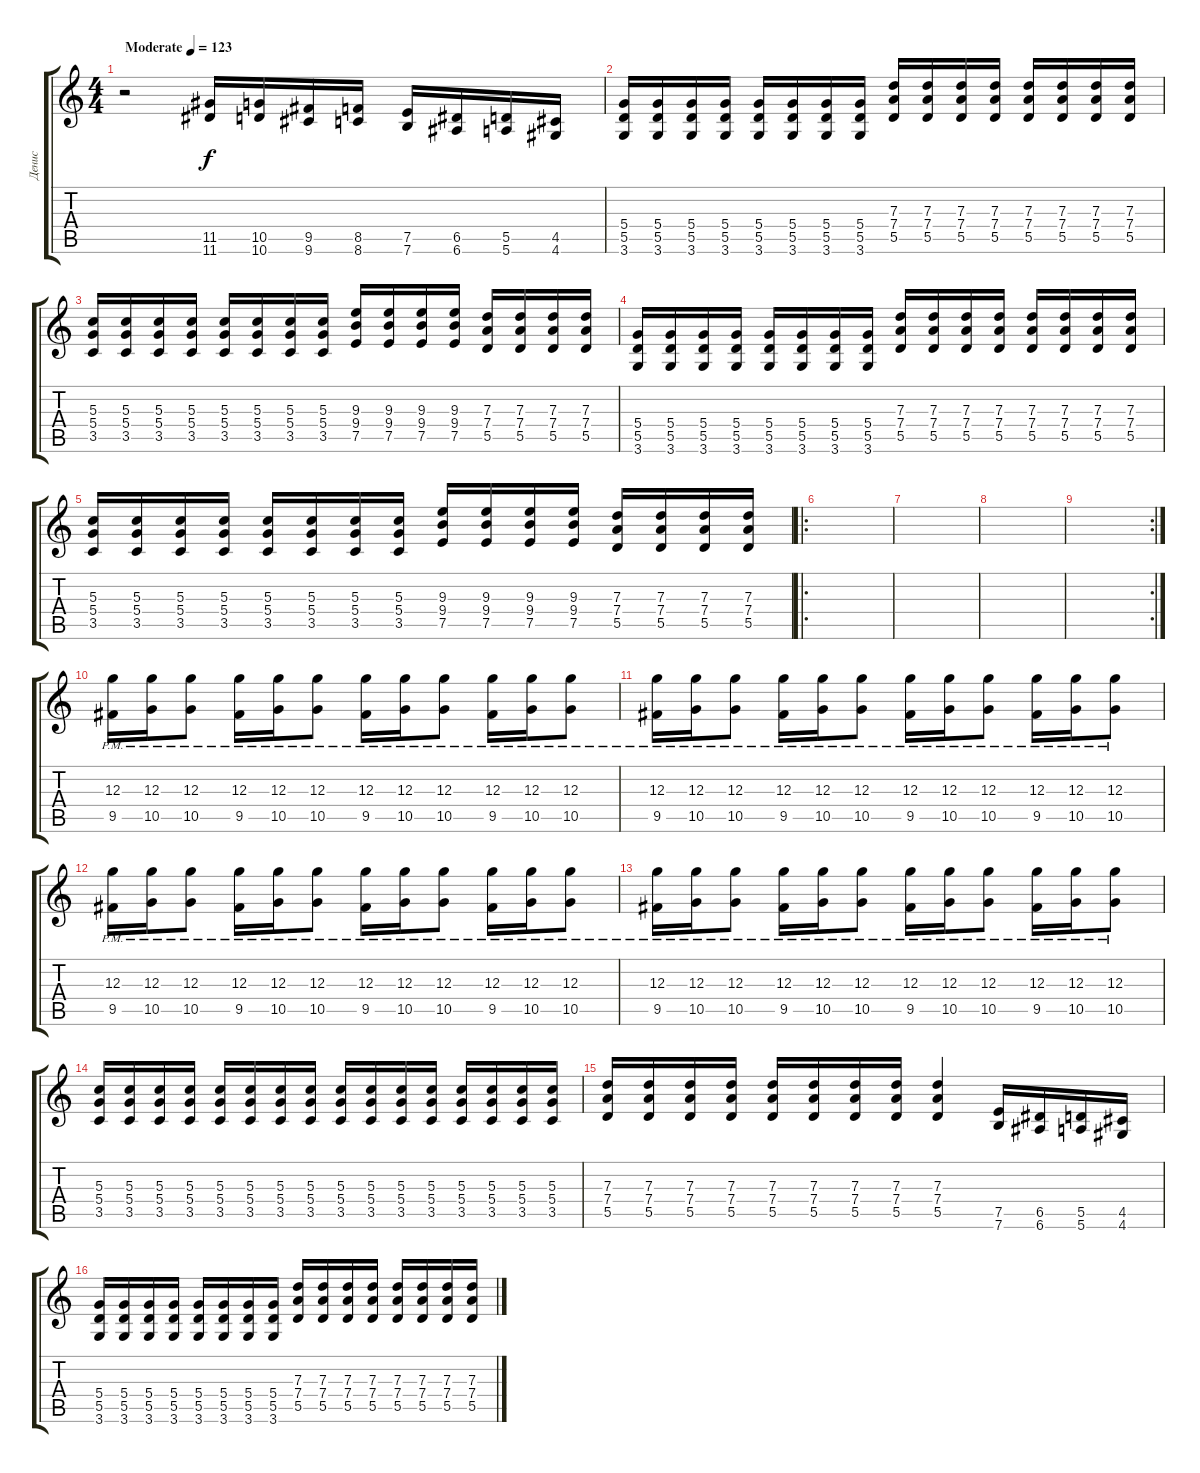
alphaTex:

\track ("Денис" "Денис") {instrument distortionguitar}
\staff {score tabs}
\tuning (E4 B3 G3 D3 A2 E2) {hide}
\ts (4 4)
\tempo (123 "Moderate")
\clef g2
\ks c
r.2{dy f instrument distortionguitar} (11.5 11.6).16{instrument guitarfretnoise} (10.5 10.6).16 (9.5 9.6).16 (8.5 8.6).16 (7.5 7.6).16 (6.5 6.6).16 (5.5 5.6).16 (4.5 4.6).16 |
(5.4 5.5 3.6).16{instrument distortionguitar} (5.4 5.5 3.6).16 (5.4 5.5 3.6).16 (5.4 5.5 3.6).16 (5.4 5.5 3.6).16 (5.4 5.5 3.6).16 (5.4 5.5 3.6).16 (5.4 5.5 3.6).16 (7.3 7.4 5.5).16 (7.3 7.4 5.5).16 (7.3 7.4 5.5).16 (7.3 7.4 5.5).16 (7.3 7.4 5.5).16 (7.3 7.4 5.5).16 (7.3 7.4 5.5).16 (7.3 7.4 5.5).16 |
(5.3 5.4 3.5).16 (5.3 5.4 3.5).16 (5.3 5.4 3.5).16 (5.3 5.4 3.5).16 (5.3 5.4 3.5).16 (5.3 5.4 3.5).16 (5.3 5.4 3.5).16 (5.3 5.4 3.5).16 (9.3 9.4 7.5).16 (9.3 9.4 7.5).16 (9.3 9.4 7.5).16 (9.3 9.4 7.5).16 (7.3 7.4 5.5).16 (7.3 7.4 5.5).16 (7.3 7.4 5.5).16 (7.3 7.4 5.5).16 |
(5.4 5.5 3.6).16 (5.4 5.5 3.6).16 (5.4 5.5 3.6).16 (5.4 5.5 3.6).16 (5.4 5.5 3.6).16 (5.4 5.5 3.6).16 (5.4 5.5 3.6).16 (5.4 5.5 3.6).16 (7.3 7.4 5.5).16 (7.3 7.4 5.5).16 (7.3 7.4 5.5).16 (7.3 7.4 5.5).16 (7.3 7.4 5.5).16 (7.3 7.4 5.5).16 (7.3 7.4 5.5).16 (7.3 7.4 5.5).16 |
(5.3 5.4 3.5).16 (5.3 5.4 3.5).16 (5.3 5.4 3.5).16 (5.3 5.4 3.5).16 (5.3 5.4 3.5).16 (5.3 5.4 3.5).16 (5.3 5.4 3.5).16 (5.3 5.4 3.5).16 (9.3 9.4 7.5).16 (9.3 9.4 7.5).16 (9.3 9.4 7.5).16 (9.3 9.4 7.5).16 (7.3 7.4 5.5).16 (7.3 7.4 5.5).16 (7.3 7.4 5.5).16 (7.3 7.4 5.5).16 |
\ro
|
|
|
\rc 2
|
(12.3{pm} 9.5{pm}).16 (12.3{pm} 10.5{pm}).16 (12.3{pm} 10.5{pm}).8 (12.3{pm} 9.5{pm}).16 (12.3{pm} 10.5{pm}).16 (12.3{pm} 10.5{pm}).8 (12.3{pm} 9.5{pm}).16 (12.3{pm} 10.5{pm}).16 (12.3{pm} 10.5{pm}).8 (12.3{pm} 9.5{pm}).16 (12.3{pm} 10.5{pm}).16 (12.3{pm} 10.5{pm}).8 |
(12.3{pm} 9.5{pm}).16 (12.3{pm} 10.5{pm}).16 (12.3{pm} 10.5{pm}).8 (12.3{pm} 9.5{pm}).16 (12.3{pm} 10.5{pm}).16 (12.3{pm} 10.5{pm}).8 (12.3{pm} 9.5{pm}).16 (12.3{pm} 10.5{pm}).16 (12.3{pm} 10.5{pm}).8 (12.3{pm} 9.5{pm}).16 (12.3{pm} 10.5{pm}).16 (12.3{pm} 10.5{pm}).8 |
(12.3{pm} 9.5{pm}).16 (12.3{pm} 10.5{pm}).16 (12.3{pm} 10.5{pm}).8 (12.3{pm} 9.5{pm}).16 (12.3{pm} 10.5{pm}).16 (12.3{pm} 10.5{pm}).8 (12.3{pm} 9.5{pm}).16 (12.3{pm} 10.5{pm}).16 (12.3{pm} 10.5{pm}).8 (12.3{pm} 9.5{pm}).16 (12.3{pm} 10.5{pm}).16 (12.3{pm} 10.5{pm}).8 |
(12.3{pm} 9.5{pm}).16 (12.3{pm} 10.5{pm}).16 (12.3{pm} 10.5{pm}).8 (12.3{pm} 9.5{pm}).16 (12.3{pm} 10.5{pm}).16 (12.3{pm} 10.5{pm}).8 (12.3{pm} 9.5{pm}).16 (12.3{pm} 10.5{pm}).16 (12.3{pm} 10.5{pm}).8 (12.3{pm} 9.5{pm}).16 (12.3{pm} 10.5{pm}).16 (12.3{pm} 10.5{pm}).8 |
(5.3 5.4 3.5).16 (5.3 5.4 3.5).16 (5.3 5.4 3.5).16 (5.3 5.4 3.5).16 (5.3 5.4 3.5).16 (5.3 5.4 3.5).16 (5.3 5.4 3.5).16 (5.3 5.4 3.5).16 (5.3 5.4 3.5).16 (5.3 5.4 3.5).16 (5.3 5.4 3.5).16 (5.3 5.4 3.5).16 (5.3 5.4 3.5).16 (5.3 5.4 3.5).16 (5.3 5.4 3.5).16 (5.3 5.4 3.5).16 |
(7.3 7.4 5.5).16 (7.3 7.4 5.5).16 (7.3 7.4 5.5).16 (7.3 7.4 5.5).16 (7.3 7.4 5.5).16 (7.3 7.4 5.5).16 (7.3 7.4 5.5).16 (7.3 7.4 5.5).16 (7.3 7.4 5.5).4 (7.5 7.6).16{instrument guitarfretnoise} (6.5 6.6).16 (5.5 5.6).16 (4.5 4.6).16 |
(5.4 5.5 3.6).16{instrument distortionguitar} (5.4 5.5 3.6).16 (5.4 5.5 3.6).16 (5.4 5.5 3.6).16 (5.4 5.5 3.6).16 (5.4 5.5 3.6).16 (5.4 5.5 3.6).16 (5.4 5.5 3.6).16 (7.3 7.4 5.5).16 (7.3 7.4 5.5).16 (7.3 7.4 5.5).16 (7.3 7.4 5.5).16 (7.3 7.4 5.5).16 (7.3 7.4 5.5).16 (7.3 7.4 5.5).16 (7.3 7.4 5.5).16
